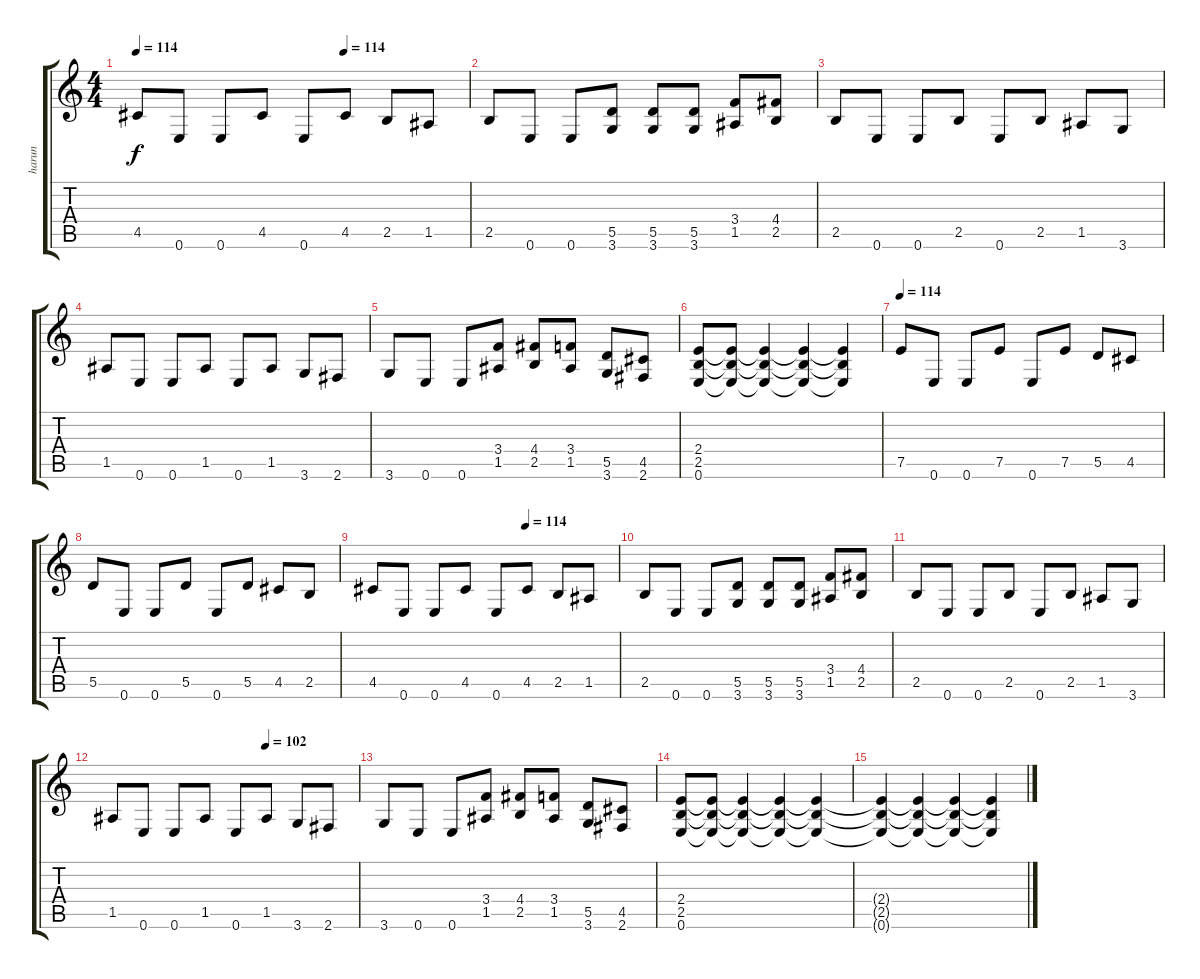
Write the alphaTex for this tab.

\track ("harun" "harun") {instrument overdrivenguitar}
\staff {score tabs}
\tuning (E4 B3 G3 D3 A2 E2) {hide}
\ts (4 4)
\tempo 114
\tempo (114 0.625)
\clef g2
\ks c
4.5.8{dy f} 0.6.8 0.6.8 4.5.8 0.6.8 4.5.8 2.5.8 1.5.8 |
2.5.8 0.6.8 0.6.8 (5.5 3.6).8 (5.5 3.6).8 (5.5 3.6).8 (3.4 1.5).8 (4.4 2.5).8 |
2.5.8 0.6.8 0.6.8 2.5.8 0.6.8 2.5.8 1.5.8 3.6.8 |
1.5.8 0.6.8 0.6.8 1.5.8 0.6.8 1.5.8 3.6.8 2.6.8 |
3.6.8 0.6.8 0.6.8 (3.4 1.5).8 (4.4 2.5).8 (3.4 1.5).8 (5.5 3.6).8 (4.5 2.6).8 |
(2.4 2.5 0.6).8 (2.4{t} 2.5{t} 0.6{t}).8 (2.4{t} 2.5{t} 0.6{t}).4 (2.4{t} 2.5{t} 0.6{t}).4 (2.4{t} 2.5{t} 0.6{t}).4 |
\tempo 114
7.5.8{volume 14 instrument overdrivenguitar} 0.6.8 0.6.8 7.5.8 0.6.8 7.5.8 5.5.8 4.5.8 |
5.5.8 0.6.8 0.6.8 5.5.8 0.6.8 5.5.8 4.5.8 2.5.8 |
\tempo (114 0.625)
4.5.8 0.6.8 0.6.8 4.5.8 0.6.8 4.5.8 2.5.8 1.5.8 |
2.5.8 0.6.8 0.6.8 (5.5 3.6).8 (5.5 3.6).8 (5.5 3.6).8 (3.4 1.5).8 (4.4 2.5).8 |
2.5.8 0.6.8 0.6.8 2.5.8 0.6.8 2.5.8 1.5.8 3.6.8 |
\tempo (102 0.625)
1.5.8 0.6.8 0.6.8 1.5.8 0.6.8 1.5.8 3.6.8 2.6.8 |
3.6.8 0.6.8 0.6.8 (3.4 1.5).8 (4.4 2.5).8 (3.4 1.5).8 (5.5 3.6).8 (4.5 2.6).8 |
(2.4 2.5 0.6).8 (2.4{t} 2.5{t} 0.6{t}).8 (2.4{t} 2.5{t} 0.6{t}).4 (2.4{t} 2.5{t} 0.6{t}).4 (2.4{t} 2.5{t} 0.6{t}).4 |
(2.4{t} 2.5{t} 0.6{t}).4 (2.4{t} 2.5{t} 0.6{t}).4 (2.4{t} 2.5{t} 0.6{t}).4 (2.4{t} 2.5{t} 0.6{t}).4
